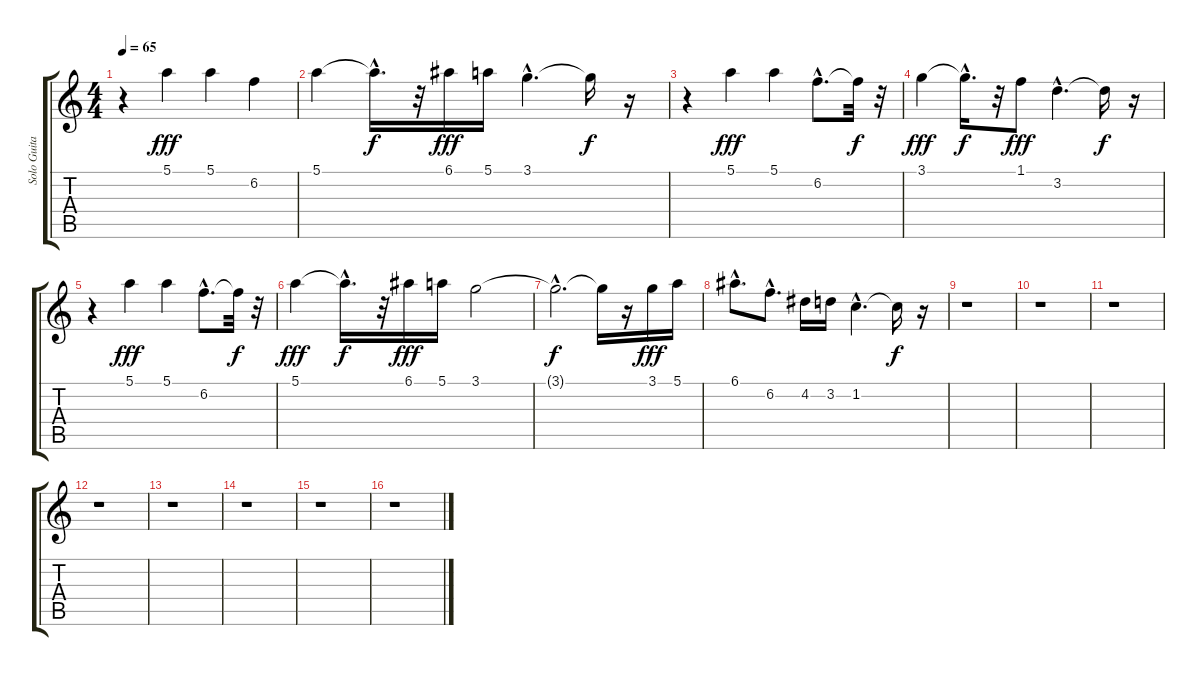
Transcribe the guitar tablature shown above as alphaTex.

\track ("Solo Guitar" "Solo Guita") {instrument distortionguitar}
\staff {score tabs}
\tuning (E4 B3 G3 D3 A2 E2) {hide}
\ts (4 4)
\tempo 65
\clef g2
\ks c
r.4{dy fff} 5.1.4 5.1.4 6.2.4 |
5.1.4 5.1{hac t}.16{d dy f} r.32 6.1.16{dy fff} 5.1.16 3.1{hac}.4{d} 3.1{t}.16{dy f} r.16 |
r.4 5.1.4{dy fff} 5.1.4 6.2{hac}.8{d} 6.2{t}.32{dy f} r.32 |
3.1.4{dy fff} 3.1{hac t}.16{d dy f} r.32 1.1.8{dy fff} 3.2{hac}.4{d} 3.2{t}.16{dy f} r.16 |
r.4 5.1.4{dy fff} 5.1.4 6.2{hac}.8{d} 6.2{t}.32{dy f} r.32 |
5.1.4{dy fff} 5.1{hac t}.16{d dy f} r.32 6.1.16{dy fff} 5.1.16 3.1.2 |
3.1{hac t}.2{d dy f} 3.1{t}.16 r.16 3.1.16{dy fff} 5.1.16 |
6.1{hac}.8{d} 6.2{hac}.8{d} 4.2.16 3.2.16 1.2{hac}.4{d} 1.2{t}.16{dy f} r.16 |
r.1 |
r.1 |
r.1 |
r.1 |
r.1 |
r.1 |
r.1 |
r.1
